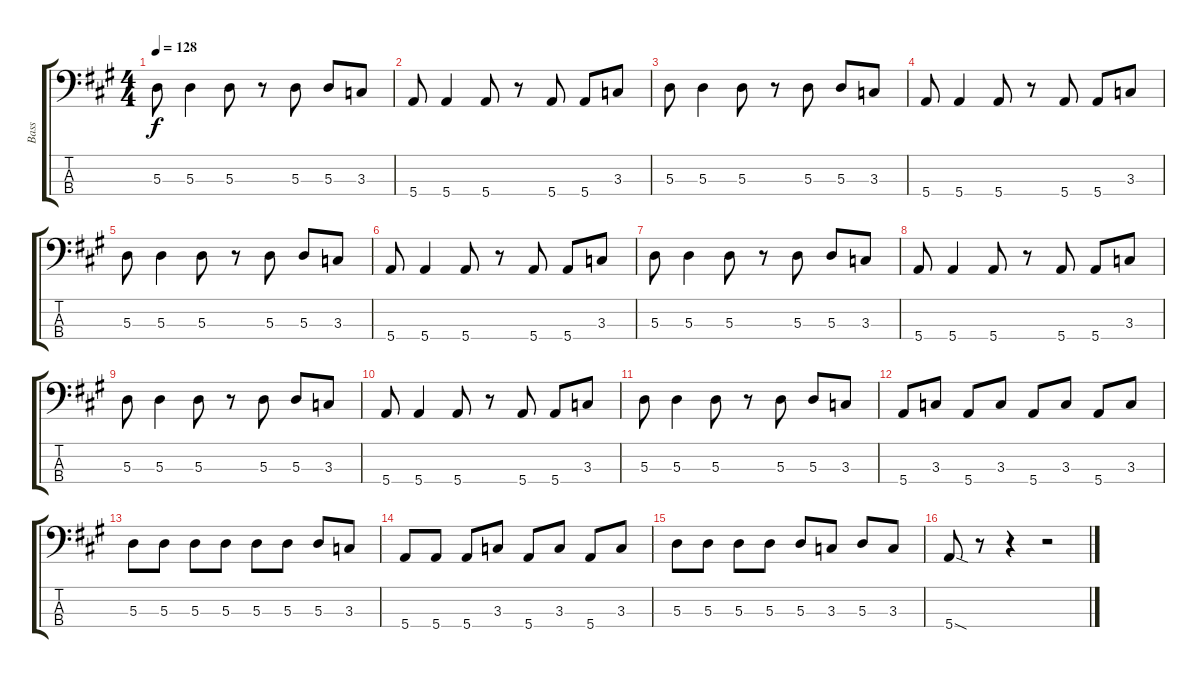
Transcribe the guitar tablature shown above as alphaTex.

\track ("Bass" "Bass") {instrument electricbasspick}
\staff {score tabs}
\tuning (G2 D2 A1 E1) {hide}
\ts (4 4)
\tempo 128
\clef f4
\ks a
5.3.8{dy f} 5.3.4 5.3.8 r.8 5.3.8 5.3.8 3.3.8 |
5.4.8 5.4.4 5.4.8 r.8 5.4.8 5.4.8 3.3.8 |
5.3.8 5.3.4 5.3.8 r.8 5.3.8 5.3.8 3.3.8 |
5.4.8 5.4.4 5.4.8 r.8 5.4.8 5.4.8 3.3.8 |
5.3.8 5.3.4 5.3.8 r.8 5.3.8 5.3.8 3.3.8 |
5.4.8 5.4.4 5.4.8 r.8 5.4.8 5.4.8 3.3.8 |
5.3.8 5.3.4 5.3.8 r.8 5.3.8 5.3.8 3.3.8 |
5.4.8 5.4.4 5.4.8 r.8 5.4.8 5.4.8 3.3.8 |
5.3.8 5.3.4 5.3.8 r.8 5.3.8 5.3.8 3.3.8 |
5.4.8 5.4.4 5.4.8 r.8 5.4.8 5.4.8 3.3.8 |
5.3.8 5.3.4 5.3.8 r.8 5.3.8 5.3.8 3.3.8 |
5.4.8 3.3.8 5.4.8 3.3.8 5.4.8 3.3.8 5.4.8 3.3.8 |
5.3.8 5.3.8 5.3.8 5.3.8 5.3.8 5.3.8 5.3.8 3.3.8 |
5.4.8 5.4.8 5.4.8 3.3.8 5.4.8 3.3.8 5.4.8 3.3.8 |
5.3.8 5.3.8 5.3.8 5.3.8 5.3.8 3.3.8 5.3.8 3.3.8 |
5.4{sod}.8 r.8 r.4 r.2
